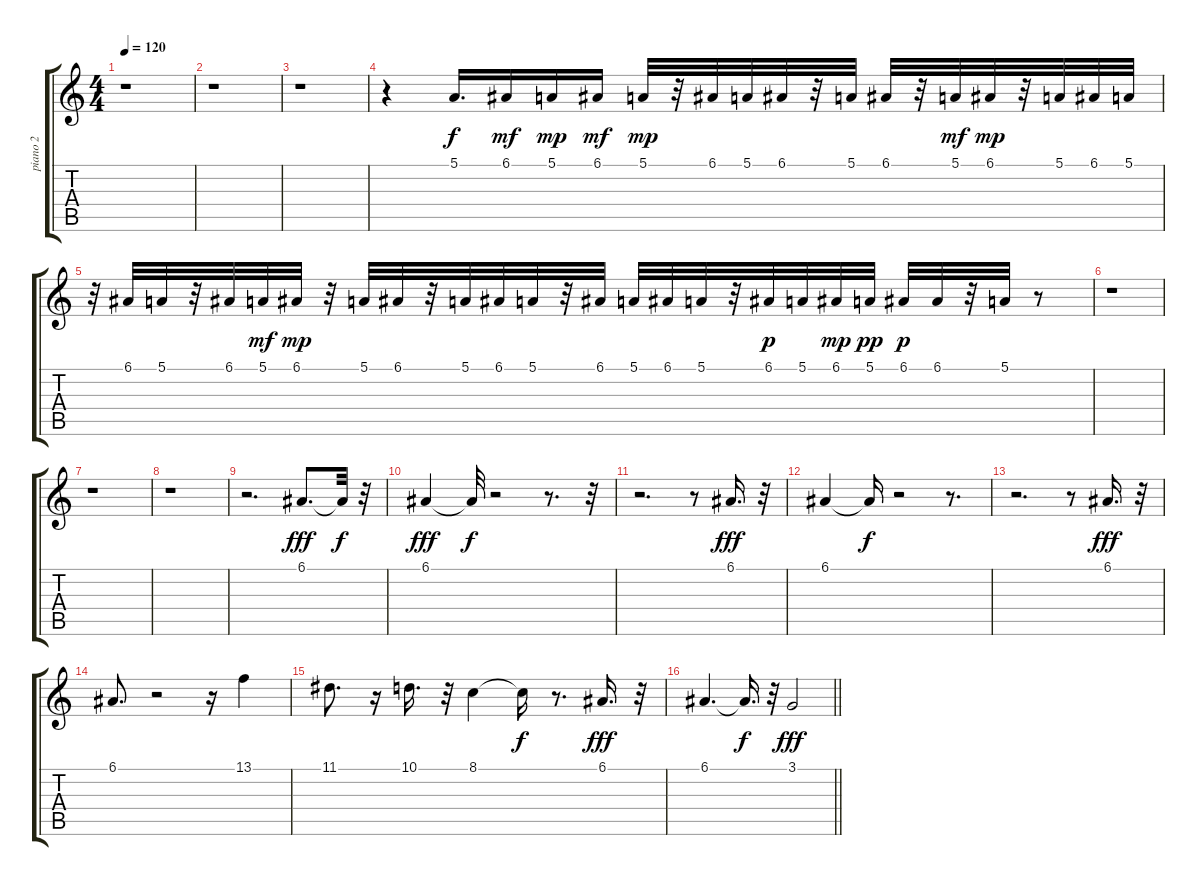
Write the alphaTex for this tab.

\track ("piano 2" "piano 2") {instrument trumpet}
\staff {score tabs}
\tuning (E4 B3 G3 D3 A2 E2) {hide}
\ts (4 4)
\tempo 120
\clef g2
\ks c
r.1{dy f} |
r.1 |
r.1 |
r.4 5.1.16{d} 6.1.16{dy mf} 5.1.16{dy mp} 6.1.16{dy mf} 5.1.32{dy mp} r.32 6.1.32 5.1.32 6.1.32 r.32 5.1.32 6.1.32 r.32 5.1.32{dy mf} 6.1.32{dy mp} r.32 5.1.32 6.1.32 5.1.32 |
r.32 6.1.32 5.1.32 r.32 6.1.32 5.1.32{dy mf} 6.1.32{dy mp} r.32 5.1.32 6.1.32 r.32 5.1.32 6.1.32 5.1.32 r.32 6.1.32 5.1.32 6.1.32 5.1.32 r.32 6.1.32{dy p} 5.1.32 6.1.32{dy mp} 5.1.32{dy pp} 6.1.32{dy p} 6.1.32 r.32 5.1.32 r.8 |
r.1 |
r.1 |
r.1 |
r.2{d} 6.1.8{d dy fff} 6.1{t}.32{dy f} r.32 |
6.1.4{dy fff} 6.1{t}.32{dy f} r.2 r.8{d} r.32 |
r.2{d} r.8 6.1.16{d dy fff} r.32 |
6.1.4 6.1{t}.16{dy f} r.2 r.8{d} |
r.2{d} r.8 6.1.16{d dy fff} r.32 |
6.1.8{d} r.2 r.16 13.1.4 |
11.1.8{d} r.16 10.1.16{d} r.32 8.1.4 8.1{t}.16{dy f} r.8{d} 6.1.16{d dy fff} r.32 |
\barLineRight lightlight
6.1.4{d} 6.1{t}.16{d dy f} r.32 3.1.2{dy fff}
